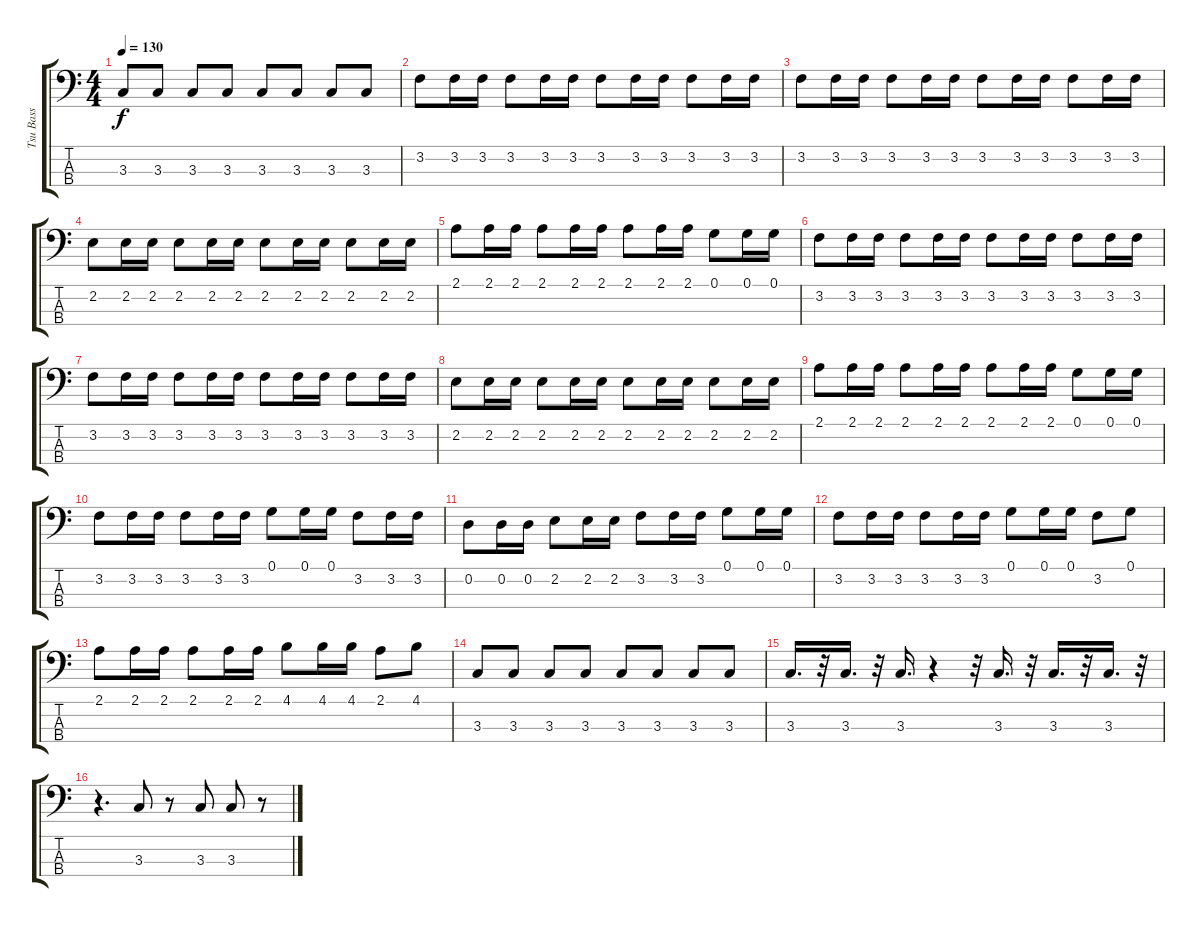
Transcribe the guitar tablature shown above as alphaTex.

\track ("Tsu Bass" "Tsu Bass") {instrument synthbass2}
\staff {score tabs}
\tuning (G2 D2 A1 E1) {hide}
\ts (4 4)
\tempo 130
\clef f4
\ks c
3.3.8{dy f} 3.3.8 3.3.8 3.3.8 3.3.8 3.3.8 3.3.8 3.3.8 |
3.2.8 3.2.16 3.2.16 3.2.8 3.2.16 3.2.16 3.2.8 3.2.16 3.2.16 3.2.8 3.2.16 3.2.16 |
3.2.8 3.2.16 3.2.16 3.2.8 3.2.16 3.2.16 3.2.8 3.2.16 3.2.16 3.2.8 3.2.16 3.2.16 |
2.2.8 2.2.16 2.2.16 2.2.8 2.2.16 2.2.16 2.2.8 2.2.16 2.2.16 2.2.8 2.2.16 2.2.16 |
2.1.8 2.1.16 2.1.16 2.1.8 2.1.16 2.1.16 2.1.8 2.1.16 2.1.16 0.1.8 0.1.16 0.1.16 |
3.2.8 3.2.16 3.2.16 3.2.8 3.2.16 3.2.16 3.2.8 3.2.16 3.2.16 3.2.8 3.2.16 3.2.16 |
3.2.8 3.2.16 3.2.16 3.2.8 3.2.16 3.2.16 3.2.8 3.2.16 3.2.16 3.2.8 3.2.16 3.2.16 |
2.2.8 2.2.16 2.2.16 2.2.8 2.2.16 2.2.16 2.2.8 2.2.16 2.2.16 2.2.8 2.2.16 2.2.16 |
2.1.8 2.1.16 2.1.16 2.1.8 2.1.16 2.1.16 2.1.8 2.1.16 2.1.16 0.1.8 0.1.16 0.1.16 |
3.2.8 3.2.16 3.2.16 3.2.8 3.2.16 3.2.16 0.1.8 0.1.16 0.1.16 3.2.8 3.2.16 3.2.16 |
0.2.8 0.2.16 0.2.16 2.2.8 2.2.16 2.2.16 3.2.8 3.2.16 3.2.16 0.1.8 0.1.16 0.1.16 |
3.2.8 3.2.16 3.2.16 3.2.8 3.2.16 3.2.16 0.1.8 0.1.16 0.1.16 3.2.8 0.1.8 |
2.1.8 2.1.16 2.1.16 2.1.8 2.1.16 2.1.16 4.1.8 4.1.16 4.1.16 2.1.8 4.1.8 |
3.3.8 3.3.8 3.3.8 3.3.8 3.3.8 3.3.8 3.3.8 3.3.8 |
3.3.16{d} r.32 3.3.16{d} r.32 3.3.16{d} r.4 r.32 3.3.16{d} r.32 3.3.16{d} r.32 3.3.16{d} r.32 |
r.4{d} 3.3.8 r.8 3.3.8 3.3.8 r.8
